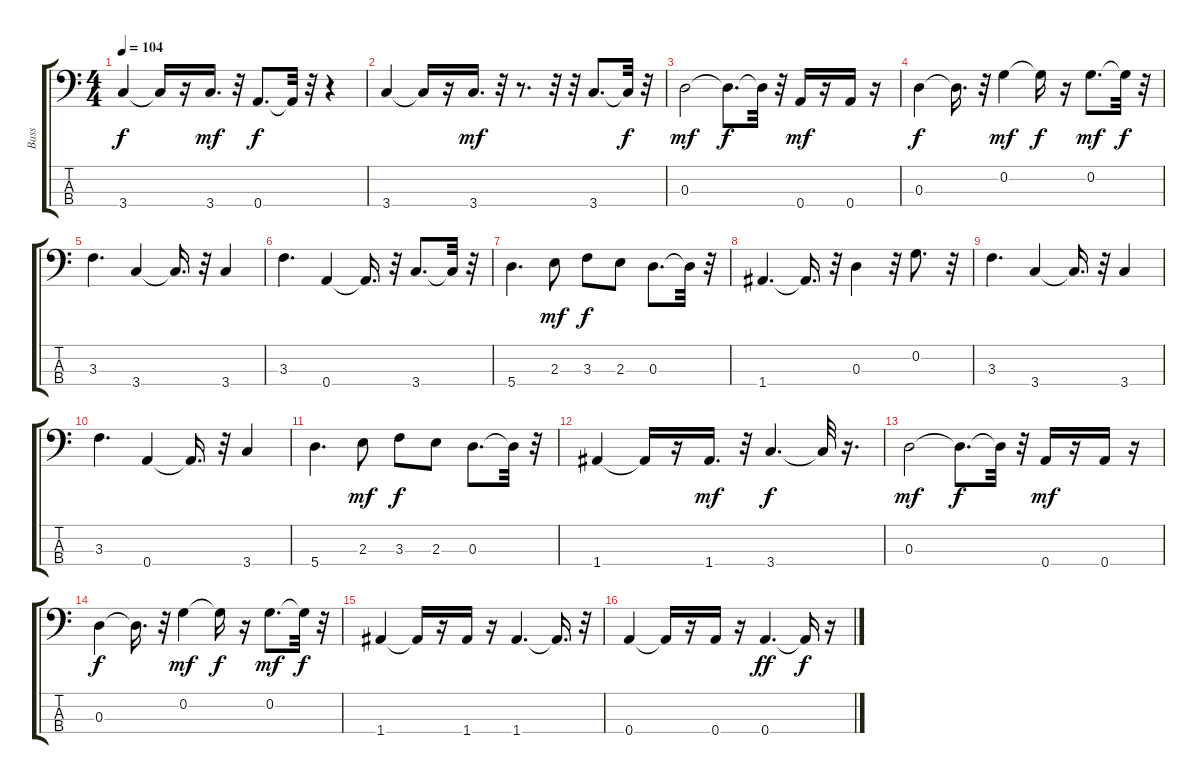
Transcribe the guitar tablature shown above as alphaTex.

\track ("Bass" "Bass") {instrument electricbassfinger}
\staff {score tabs}
\tuning (C-1 G2 D2 A1) {hide}
\ts (4 4)
\tempo 104
\clef f4
\ks c
3.4.4{dy f} 3.4{t}.16 r.16 3.4.16{d dy mf} r.32 0.4.8{d dy f} 0.4{t}.32 r.32 r.4 |
3.4.4 3.4{t}.16 r.16 3.4.16{d dy mf} r.32 r.8{d} r.32 r.32 3.4.8{d} 3.4{t}.32{dy f} r.32 |
0.3.2{dy mf} 0.3{t}.8{d dy f} 0.3{t}.32 r.32 0.4.16{dy mf} r.16 0.4.16 r.16 |
0.3.4{dy f} 0.3{t}.16{d} r.32 0.2.4{dy mf} 0.2{t}.16{dy f} r.16 0.2.8{d dy mf} 0.2{t}.32{dy f} r.32 |
3.3.4{d} 3.4.4 3.4{t}.16{d} r.32 3.4.4 |
3.3.4{d} 0.4.4 0.4{t}.16{d} r.32 3.4.8{d} 3.4{t}.32 r.32 |
5.4.4{d} 2.3.8{dy mf} 3.3.8{dy f} 2.3.8 0.3.8{d} 0.3{t}.32 r.32 |
1.4.4{d} 1.4{t}.16{d} r.32 0.3.4 r.32 0.2.8{d} r.32 |
3.3.4{d} 3.4.4 3.4{t}.16{d} r.32 3.4.4 |
3.3.4{d} 0.4.4 0.4{t}.16{d} r.32 3.4.4 |
5.4.4{d} 2.3.8{dy mf} 3.3.8{dy f} 2.3.8 0.3.8{d} 0.3{t}.32 r.32 |
1.4.4 1.4{t}.16 r.16 1.4.16{d dy mf} r.32 3.4.4{d dy f} 3.4{t}.32 r.16{d} |
0.3.2{dy mf} 0.3{t}.8{d dy f} 0.3{t}.32 r.32 0.4.16{dy mf} r.16 0.4.16 r.16 |
0.3.4{dy f} 0.3{t}.16{d} r.32 0.2.4{dy mf} 0.2{t}.16{dy f} r.16 0.2.8{d dy mf} 0.2{t}.32{dy f} r.32 |
1.4.4 1.4{t}.16 r.16 1.4.16 r.16 1.4.4{d} 1.4{t}.16{d} r.32 |
0.4.4 0.4{t}.16 r.16 0.4.16 r.16 0.4.4{d dy ff} 0.4{t}.16{dy f} r.16
